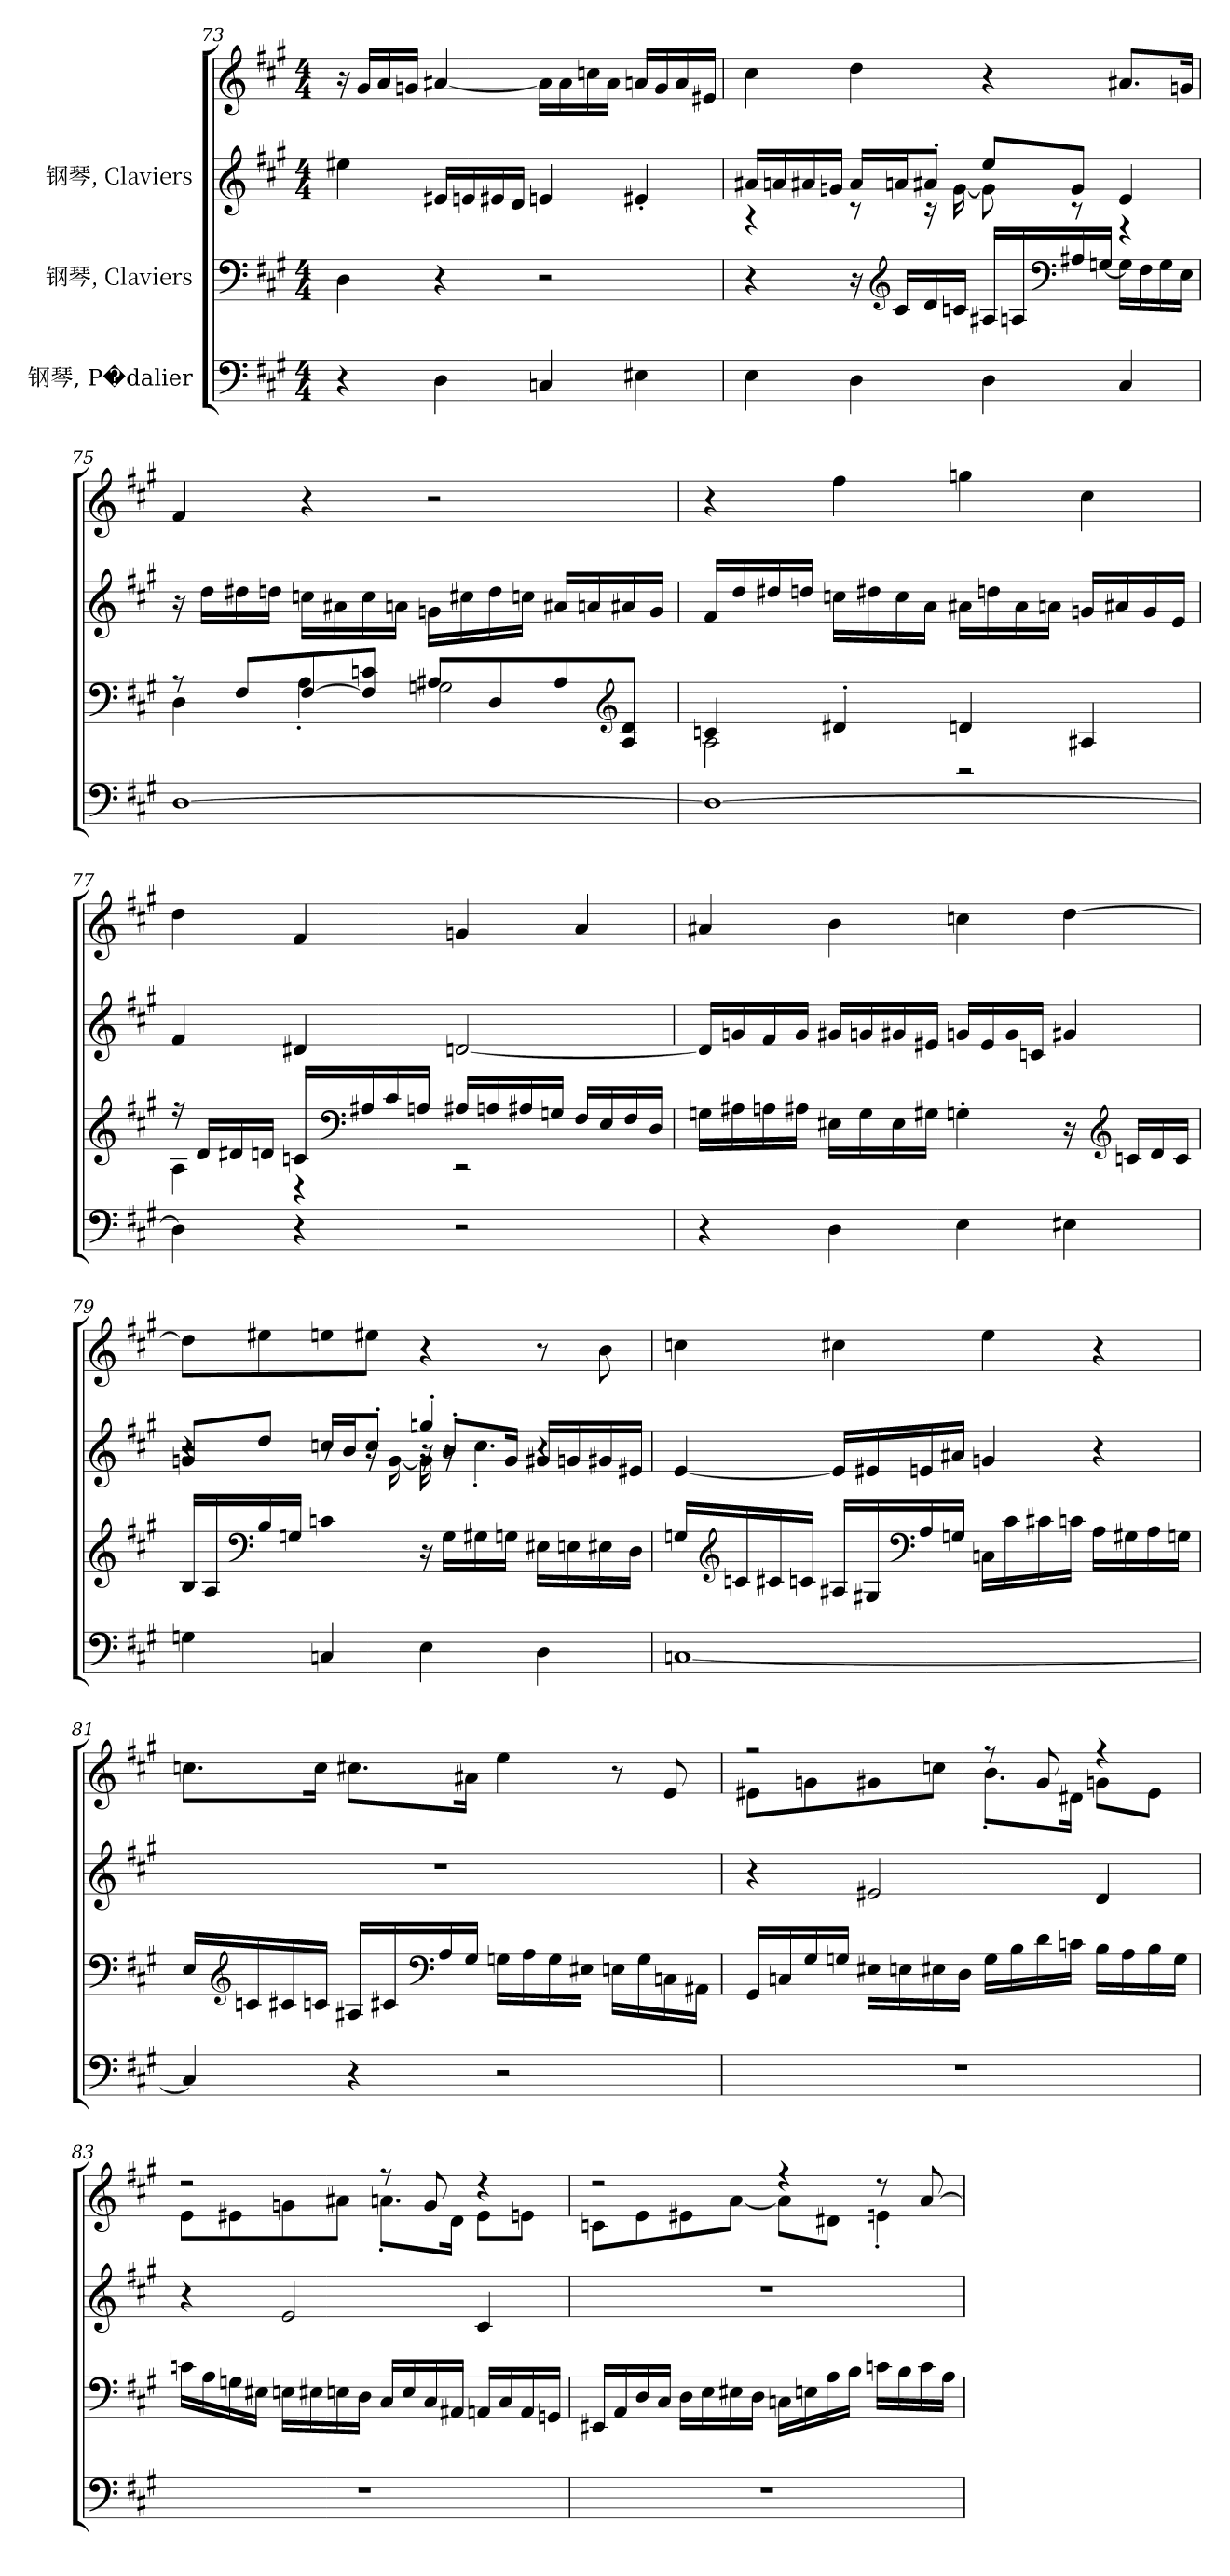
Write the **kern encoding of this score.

**kern	**kern	**kern	**kern
*part3	*part2	*part1	*part1
*staff4	*staff3	*staff2	*staff1
*I"钢琴, P�dalier	*I"钢琴, Claviers	*I"钢琴, Claviers	*
*clefF4	*clefF4	*clefG2	*clefG2
*k[f#c#g#]	*k[f#c#g#]	*k[f#c#g#]	*k[f#c#g#]
*M4/4	*M4/4	*M4/4	*M4/4
=73	=73	=73	=73
4r	4D\	4ee#X\	16r
.	.	.	16g#/LL
.	.	.	16a/
.	.	.	16gn/JJ
4D\	4r	16e#X/LL	[4a#X/
.	.	16en/	.
.	.	16e#X/	.
.	.	16d/JJ	.
4Cn/	2r	4en/	16a#\LL]
.	.	.	16a#\
.	.	.	16ccn\
.	.	.	16a#\JJ
4E#X\	.	4e#X'/	16an/LL
.	.	.	16g/
.	.	.	16a/
.	.	.	16e#X/JJ
!!LO:LB:g=z
=74	=74	=74	=74
*	*	*^	*
4E\	4r	16a#X/LL	4r	4cc#\
.	.	16an/	.	.
.	.	16a#X/	.	.
.	.	16gn/JJ	.	.
4D\	16r	16a#/LL	8r	4dd\
*	*clefG2	*	*	*
.	16c#/LL	16an/J	.	.
.	16d/	8a#X'/J	16r	.
.	16cn/JJ	.	[16g\	.
4D\	16A#X/LL	8ee/L	8g\]	4r
.	16An/	.	.	.
*	*clefF4	*	*	*
.	16A#X/	8g/J	8r	.
.	[16Gn/JJ	.	.	.
4C#/	16G\LL]	4e/	4r	8.a#X/L
.	16F#\	.	.	.
.	16G\	.	.	.
.	16E\JJ	.	.	16gn/Jk
*	*	*v	*v	*
!!LO:PB:g=z
=75	=75	=75	=75
*	*^	*	*
[1D	8r	4D\	16r	4f#/
.	.	.	16dd\LL	.
.	8F#/L	.	16dd#X\	.
.	.	.	16ddn\JJ	.
.	[8F#/	4A'\	16ccn\LL	4r
.	.	.	16a#X\	.
.	8F#/] 8cn/J	.	16cc\	.
.	.	.	16an\JJ	.
.	8A#X/L	2Gn\	16gn\LL	2r
.	.	.	16cc#X\	.
.	8D/	.	16dd\	.
.	.	.	16ccn\JJ	.
.	8A#/	.	16a#X/LL	.
.	.	.	16an/	.
*	*clefG2	*	*	*
.	8A#/ 8d/J	.	16a#X/	.
.	.	.	16g/JJ	.
!!LO:LB:g=z
=76	=76	=76	=76	=76
1D_	4cn/	2A\	16f#/LL	4r
.	.	.	16dd/	.
.	.	.	16dd#X/	.
.	.	.	16ddn/JJ	.
.	4d#X'/	.	16ccn\LL	4ff#\
.	.	.	16dd#X\	.
.	.	.	16cc\	.
.	.	.	16a\JJ	.
.	4dn/	2r	16a#X\LL	4ggn\
.	.	.	16ddn\	.
.	.	.	16a#\	.
.	.	.	16an\JJ	.
.	4A#X/	.	16gn/LL	4cc#\
.	.	.	16a#X/	.
.	.	.	16g/	.
.	.	.	16e/JJ	.
!!LO:LB:g=z
=77	=77	=77	=77	=77
4D\]	16r	4A\	4f#/	4dd\
.	16d/LL	.	.	.
.	16d#X/	.	.	.
.	16dn/JJ	.	.	.
4r	16cn/LL	4r	4d#X/	4f#/
*	*clefF4	*	*	*
.	16A#X/	.	.	.
.	16c/	.	.	.
.	16An/JJ	.	.	.
2r	16A#X/LL	2r	[2dn/	4gn/
.	16An/	.	.	.
.	16A#X/	.	.	.
.	16Gn/JJ	.	.	.
.	16F#/LL	.	.	4a/
.	16E/	.	.	.
.	16F#/	.	.	.
.	16D/JJ	.	.	.
*	*v	*v	*	*
!!LO:PB:g=z
=78	=78	=78	=78
4r	16Gn\LL	16d/LL]	4a#X/
.	16A#X\	16gn/	.
.	16An\	16f#/	.
.	16A#X\JJ	16g/JJ	.
4D\	16E#X\LL	16g#X/LL	4b\
.	16G\	16gn/	.
.	16E#\	16g#X/	.
.	16G#X\JJ	16e#X/JJ	.
4E\	4Gn'\	16gn/LL	4ccn\
.	.	16e#/	.
.	.	16g/	.
.	.	16cn/JJ	.
4E#X\	16r	4g#X/	[4dd\
*	*clefG2	*	*
.	16cn/LL	.	.
.	16d/	.	.
.	16c/JJ	.	.
!!LO:LB:g=z
=79	=79	=79	=79
*	*	*^	*
*	*	*	*^	*
4Gn\	16B/LL	2r	4r	8gn/L	8dd\L]
.	16A/	.	.	.	.
*	*clefF4	*	*	*	*
.	16B/	.	.	8dd/J	8ee#X\
.	16Gn/JJ	.	.	.	.
4Cn/	4cn\	.	8r	16ccn/LL	8een\
.	.	.	.	16b/J	.
.	.	.	16r	8cc'/J	8ee#X\J
.	.	.	[16g\	.	.
4E\	16r	4ggn'/	16g\]	16r	4r
.	16G\LL	.	16r	8b'/L	.
.	16G#X\	.	4.cc'\	.	.
.	16Gn\JJ	.	.	16g/Jk	.
4D\	16E#X\LL	4r	.	16g#X/LL	8r
.	16En\	.	.	16gn/	.
.	16E#X\	.	.	16g#X/	8b\
.	16D\JJ	.	.	16e#X/JJ	.
*	*	*v	*v	*v	*
!!LO:LB:g=z
=80	=80	=80	=80
[1Cn	16Gn/LL	[4e/	4ccn\
*	*clefG2	*	*
.	16cn/	.	.
.	16c#X/	.	.
.	16cn/JJ	.	.
.	16A#X/LL	16e/LL]	4cc#X\
.	16G#X/	16e#X/	.
*	*clefF4	*	*
.	16A#/	16en/	.
.	16Gn/JJ	16a#X/JJ	.
.	16Cn\LL	4gn/	4ee\
.	16c\	.	.
.	16c#X\	.	.
.	16cn\JJ	.	.
.	16A#\LL	4r	4r
.	16G#X\	.	.
.	16A#\	.	.
.	16Gn\JJ	.	.
!!LO:PB:g=z
=81	=81	=81	=81
4C/]	16E/LL	1r	8.ccn\L
*	*clefG2	*	*
.	16cn/	.	.
.	16c#X/	.	.
.	16cn/JJ	.	16cc\Jk
4r	16A#X/LL	.	8.cc#X\L
.	16c#X/	.	.
*	*clefF4	*	*
.	16A#/	.	.
.	16G#/JJ	.	16a#X\Jk
2r	16Gn\LL	.	4ee\
.	16A#\	.	.
.	16G\	.	.
.	16E#X\JJ	.	.
.	16En\LL	.	8r
.	16G\	.	.
.	16Cn\	.	8e/
.	16AA#X\JJ	.	.
!!LO:LB:g=z
=82	=82	=82	=82
*	*	*	*^
1r	16GG#/LL	4r	2r	8e#X\L
.	16Cn/	.	.	.
.	16G#/	.	.	8gn\
.	16Gn/JJ	.	.	.
.	16E#X\LL	2e#X/	.	8g#X\
.	16En\	.	.	.
.	16E#X\	.	.	8ccn\J
.	16D\JJ	.	.	.
.	16G\LL	.	8r	8.b'\L
.	16B\	.	.	.
.	16d\	.	8g#/	.
.	16cn\JJ	.	.	16d#X\Jk
.	16B\LL	4d/	4r	8gn\L
.	16A\	.	.	.
.	16B\	.	.	8e#\J
.	16G\JJ	.	.	.
!!LO:LB:g=z	!!
=83	=83	=83	=83	=83
1r	16cn\LL	4r	2r	8e\L
.	16A\	.	.	.
.	16Gn\	.	.	8e#X\
.	16E#X\JJ	.	.	.
.	16En\LL	2e/	.	8gn\
.	16E#X\	.	.	.
.	16En\	.	.	8a#X\J
.	16D\JJ	.	.	.
.	16C#/LL	.	8r	8.an'\L
.	16E/	.	.	.
.	16C#/	.	8g/	.
.	16AA#X/JJ	.	.	16d\Jk
.	16AAn/LL	4c#/	4r	8e#\L
.	16C#/	.	.	.
.	16AA/	.	.	8en\J
.	16GGn/JJ	.	.	.
=84	=84	=84	=84	=84
1r	16EE#X/LL	1r	2r	8cn\L
.	16AA/	.	.	.
.	16D/	.	.	8e\
.	16C#/JJ	.	.	.
.	16D\LL	.	.	8e#X\
.	16E\	.	.	.
.	16E#X\	.	.	[8a\J
.	16D\JJ	.	.	.
.	16Cn\LL	.	4r	8a\L]
.	16En\	.	.	.
.	16A\	.	.	8d#X\J
.	16B\JJ	.	.	.
.	16cn\LL	.	8r	4en'\
.	16B\	.	.	.
.	16c\	.	[8a/	.
.	16A\JJ	.	.	.
*	*	*	*v	*v
=	=	=	=
*-	*-	*-	*-
